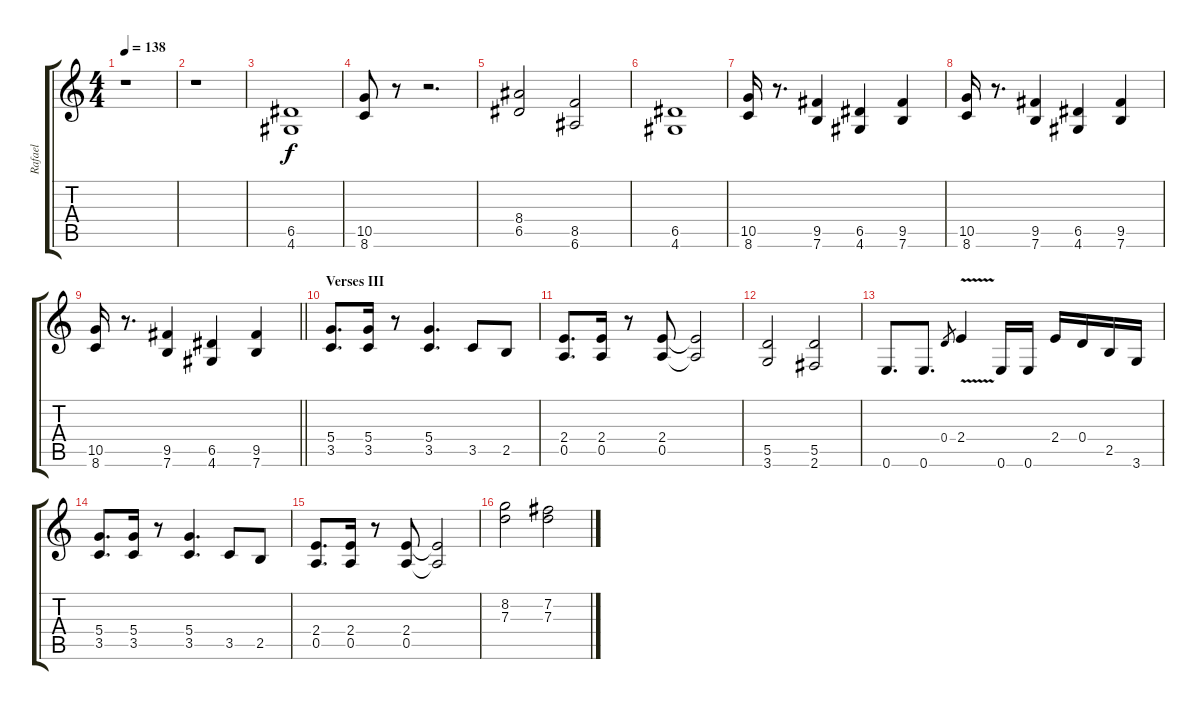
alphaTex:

\track ("Rafael" "Rafael") {instrument distortionguitar}
\staff {score tabs}
\tuning (E4 B3 G3 D3 A2 E2) {hide}
\ts (4 4)
\tempo 138
\clef g2
\ks c
r.1{dy ff} |
r.1 |
(6.5 4.6).1{dy f} |
(10.5 8.6).8 r.8 r.2{d} |
(8.4 6.5).2 (8.5 6.6).2 |
(6.5 4.6).1 |
(10.5 8.6).16 r.8{d} (9.5 7.6).4 (6.5 4.6).4 (9.5 7.6).4 |
(10.5 8.6).16 r.8{d} (9.5 7.6).4 (6.5 4.6).4 (9.5 7.6).4 |
\barLineRight lightlight
(10.5 8.6).16 r.8{d} (9.5 7.6).4 (6.5 4.6).4 (9.5 7.6).4 |
\section ("" "Verses III")
(5.4 3.5).8{d} (5.4 3.5).16 r.8 (5.4 3.5).4{d} 3.5.8 2.5.8 |
(2.4 0.5).8{d} (2.4 0.5).16 r.8 (2.4 0.5).8 (2.4{t} 0.5{t}).2 |
(5.5 3.6).2 (5.5 2.6).2 |
0.6.8{d} 0.6.8{d} 0.4.8{gr} 2.4{v}.4 0.6.16 0.6.16 2.4.16 0.4.16 2.5.16 3.6.16 |
(5.4 3.5).8{d} (5.4 3.5).16 r.8 (5.4 3.5).4{d} 3.5.8 2.5.8 |
(2.4 0.5).8{d} (2.4 0.5).16 r.8 (2.4 0.5).8 (2.4{t} 0.5{t}).2 |
(8.2 7.3).2 (7.2 7.3).2
